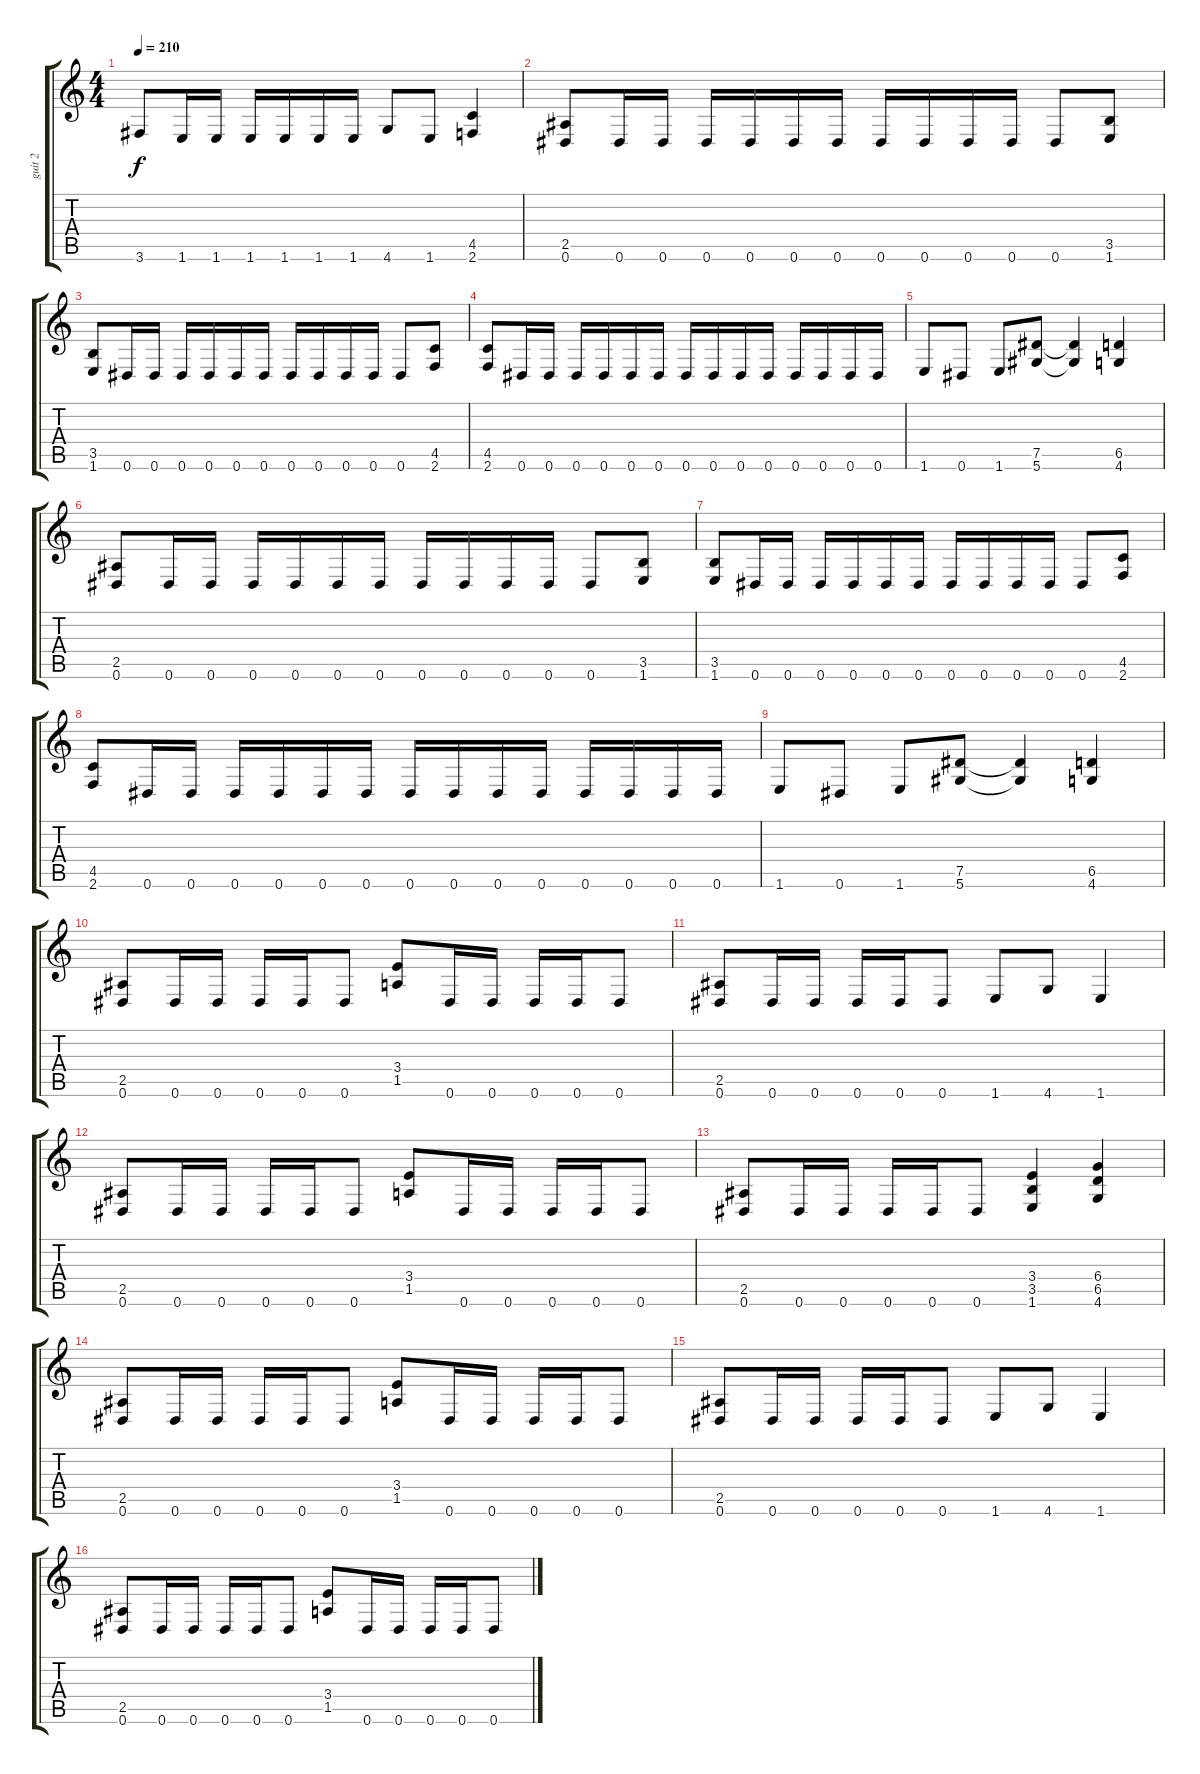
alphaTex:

\track ("guit 2" "guit 2") {instrument distortionguitar}
\staff {score tabs}
\tuning (Eb4 Bb3 Gb3 Db3 Ab2 Eb2) {hide}
\ts (4 4)
\tempo 210
\clef g2
\ks c
3.6.8{dy f} 1.6.16 1.6.16 1.6.16 1.6.16 1.6.16 1.6.16 4.6.8 1.6.8 (4.5 2.6).4 |
(2.5 0.6).8 0.6.16 0.6.16 0.6.16 0.6.16 0.6.16 0.6.16 0.6.16 0.6.16 0.6.16 0.6.16 0.6.8 (3.5 1.6).8 |
(3.5 1.6).8 0.6.16 0.6.16 0.6.16 0.6.16 0.6.16 0.6.16 0.6.16 0.6.16 0.6.16 0.6.16 0.6.8 (4.5 2.6).8 |
(4.5 2.6).8 0.6.16 0.6.16 0.6.16 0.6.16 0.6.16 0.6.16 0.6.16 0.6.16 0.6.16 0.6.16 0.6.16 0.6.16 0.6.16 0.6.16 |
1.6.8 0.6.8 1.6.8 (7.5 5.6).8 (7.5{t} 5.6{t}).4 (6.5 4.6).4 |
(2.5 0.6).8 0.6.16 0.6.16 0.6.16 0.6.16 0.6.16 0.6.16 0.6.16 0.6.16 0.6.16 0.6.16 0.6.8 (3.5 1.6).8 |
(3.5 1.6).8 0.6.16 0.6.16 0.6.16 0.6.16 0.6.16 0.6.16 0.6.16 0.6.16 0.6.16 0.6.16 0.6.8 (4.5 2.6).8 |
(4.5 2.6).8 0.6.16 0.6.16 0.6.16 0.6.16 0.6.16 0.6.16 0.6.16 0.6.16 0.6.16 0.6.16 0.6.16 0.6.16 0.6.16 0.6.16 |
1.6.8 0.6.8 1.6.8 (7.5 5.6).8 (7.5{t} 5.6{t}).4 (6.5 4.6).4 |
(2.5 0.6).8 0.6.16 0.6.16 0.6.16 0.6.16 0.6.8 (3.4 1.5).8 0.6.16 0.6.16 0.6.16 0.6.16 0.6.8 |
(2.5 0.6).8 0.6.16 0.6.16 0.6.16 0.6.16 0.6.8 1.6.8 4.6.8 1.6.4 |
(2.5 0.6).8 0.6.16 0.6.16 0.6.16 0.6.16 0.6.8 (3.4 1.5).8 0.6.16 0.6.16 0.6.16 0.6.16 0.6.8 |
(2.5 0.6).8 0.6.16 0.6.16 0.6.16 0.6.16 0.6.8 (3.4 3.5 1.6).4 (6.4 6.5 4.6).4 |
(2.5 0.6).8 0.6.16 0.6.16 0.6.16 0.6.16 0.6.8 (3.4 1.5).8 0.6.16 0.6.16 0.6.16 0.6.16 0.6.8 |
(2.5 0.6).8 0.6.16 0.6.16 0.6.16 0.6.16 0.6.8 1.6.8 4.6.8 1.6.4 |
(2.5 0.6).8 0.6.16 0.6.16 0.6.16 0.6.16 0.6.8 (3.4 1.5).8 0.6.16 0.6.16 0.6.16 0.6.16 0.6.8
